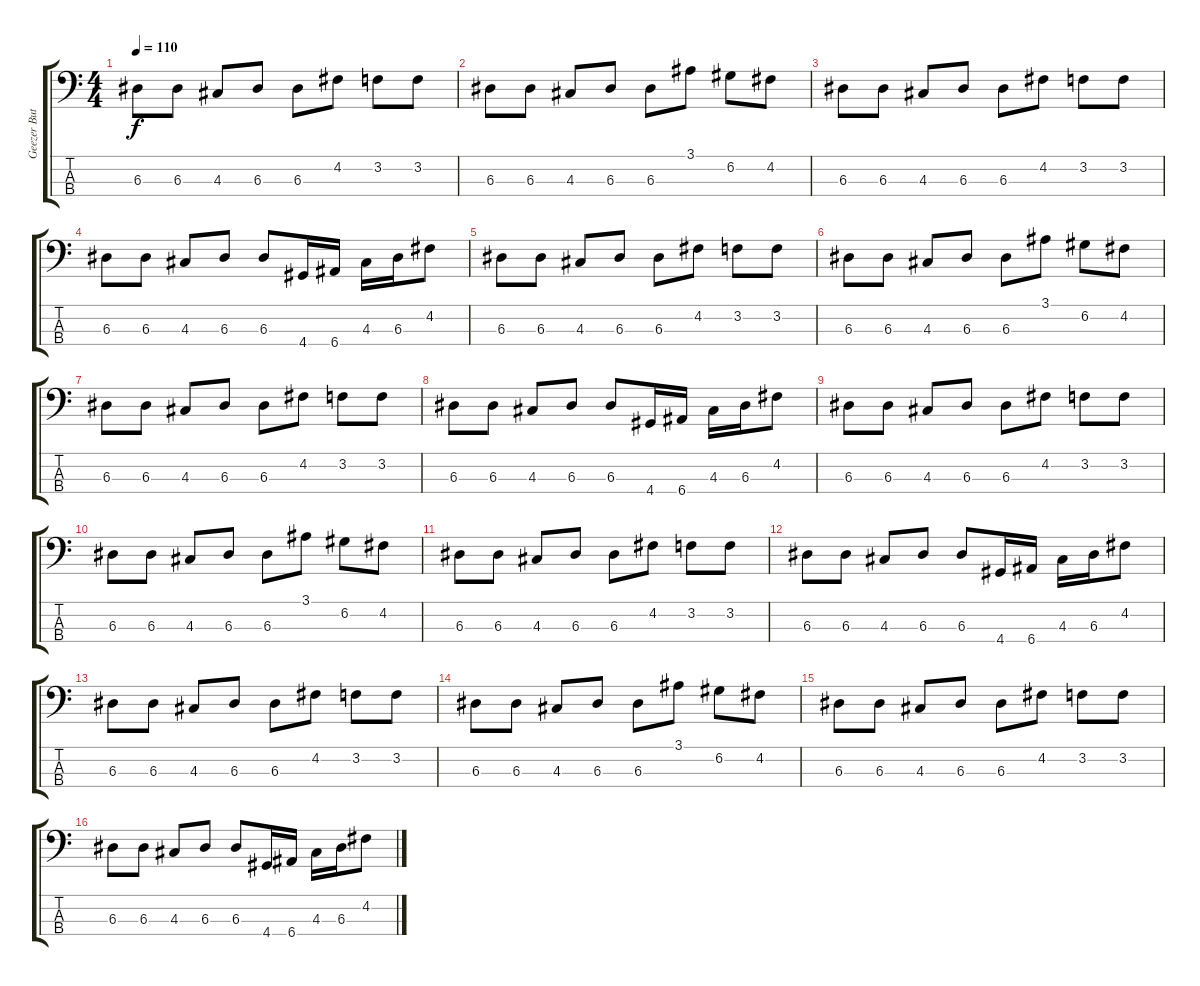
\track ("Geezer Butler (Bass)" "Geezer But") {instrument slapbass1}
\staff {score tabs}
\tuning (G2 D2 A1 E1) {hide}
\ts (4 4)
\tempo 110
\clef f4
\ks c
6.3.8{dy f} 6.3.8 4.3.8 6.3.8 6.3.8 4.2.8 3.2.8 3.2.8 |
6.3.8 6.3.8 4.3.8 6.3.8 6.3.8 3.1.8 6.2.8 4.2.8 |
6.3.8 6.3.8 4.3.8 6.3.8 6.3.8 4.2.8 3.2.8 3.2.8 |
6.3.8 6.3.8 4.3.8 6.3.8 6.3.8 4.4.16 6.4.16 4.3.16 6.3.16 4.2.8 |
6.3.8 6.3.8 4.3.8 6.3.8 6.3.8 4.2.8 3.2.8 3.2.8 |
6.3.8 6.3.8 4.3.8 6.3.8 6.3.8 3.1.8 6.2.8 4.2.8 |
6.3.8 6.3.8 4.3.8 6.3.8 6.3.8 4.2.8 3.2.8 3.2.8 |
6.3.8 6.3.8 4.3.8 6.3.8 6.3.8 4.4.16 6.4.16 4.3.16 6.3.16 4.2.8 |
6.3.8 6.3.8 4.3.8 6.3.8 6.3.8 4.2.8 3.2.8 3.2.8 |
6.3.8 6.3.8 4.3.8 6.3.8 6.3.8 3.1.8 6.2.8 4.2.8 |
6.3.8 6.3.8 4.3.8 6.3.8 6.3.8 4.2.8 3.2.8 3.2.8 |
6.3.8 6.3.8 4.3.8 6.3.8 6.3.8 4.4.16 6.4.16 4.3.16 6.3.16 4.2.8 |
6.3.8 6.3.8 4.3.8 6.3.8 6.3.8 4.2.8 3.2.8 3.2.8 |
6.3.8 6.3.8 4.3.8 6.3.8 6.3.8 3.1.8 6.2.8 4.2.8 |
6.3.8 6.3.8 4.3.8 6.3.8 6.3.8 4.2.8 3.2.8 3.2.8 |
6.3.8 6.3.8 4.3.8 6.3.8 6.3.8 4.4.16 6.4.16 4.3.16 6.3.16 4.2.8
